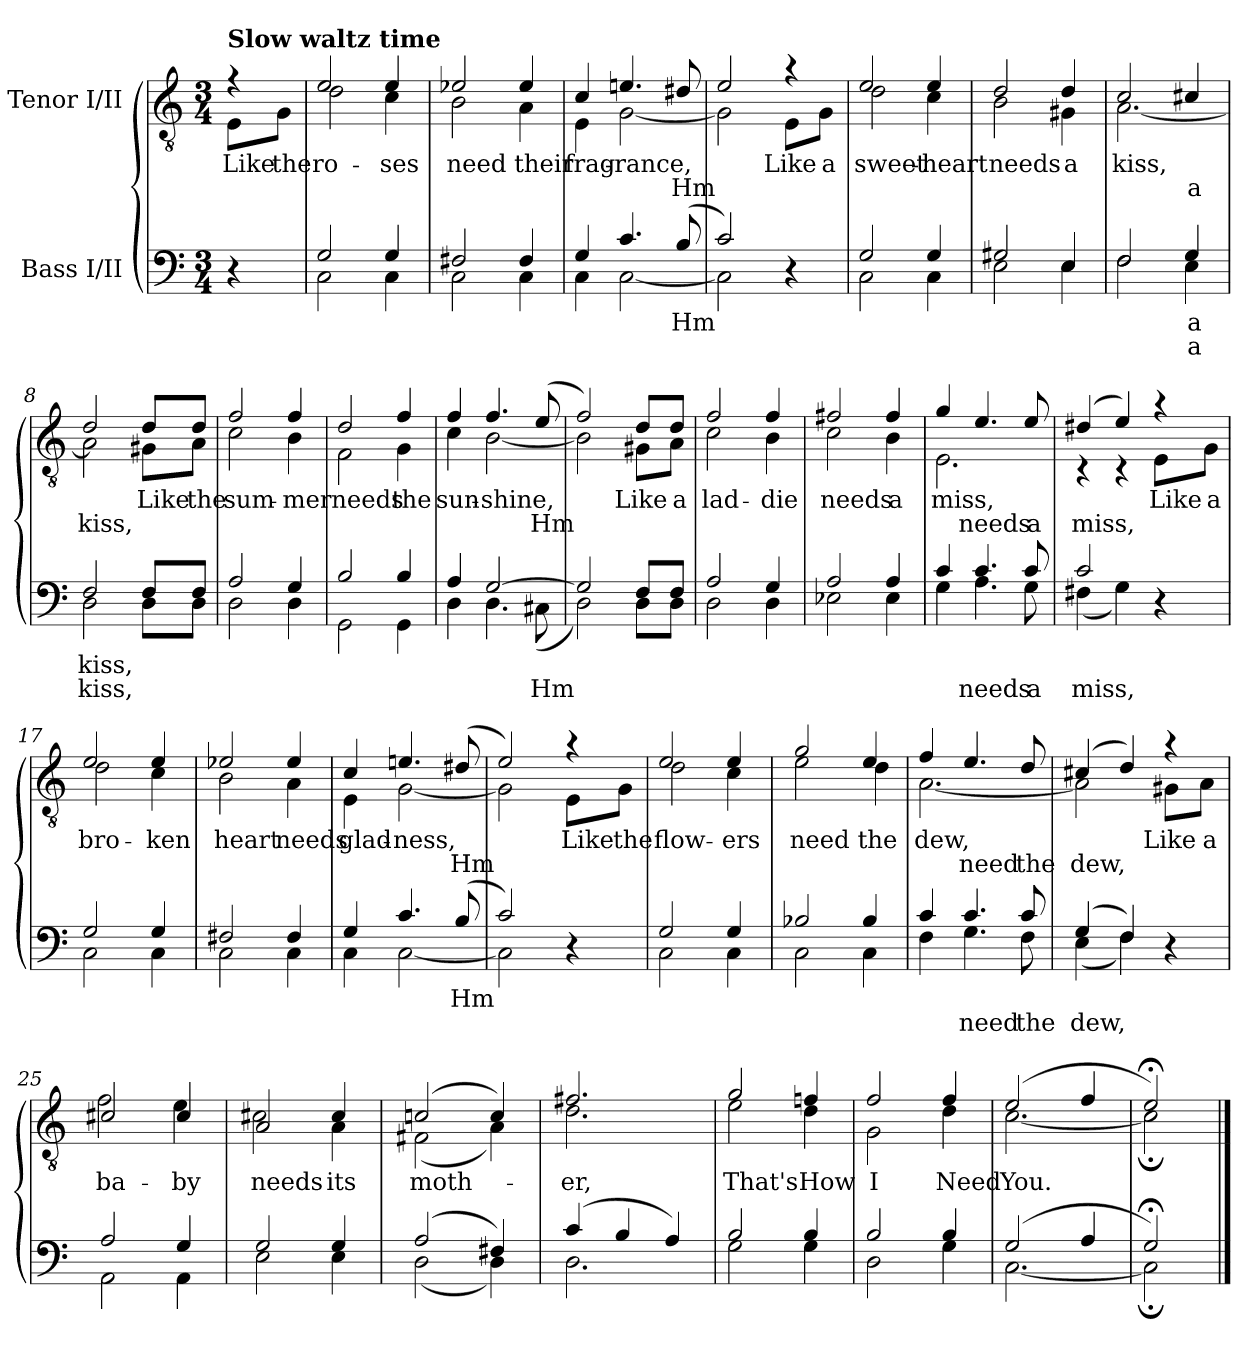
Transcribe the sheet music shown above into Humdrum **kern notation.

**kern	**text	**text	**kern	**text	**text
*part2	*part2	*part2	*part1	*part1	*part1
*staff2	*staff2	*staff2	*staff1	*staff1	*staff1
*I"Bass I/II	*	*	*I"Tenor I/II	*	*
*clefF4	*	*	*clefGv2	*	*
*k[]	*	*	*k[]	*	*
*M3/4	*	*	*M3/4	*	*
=	=	=	=	=	=
*	*	*	*^	*	*
!	!	!	!LO:TX:a:B:t=Slow waltz time	!	!	!
!	!	!	!	!	!LO:LY:b	!
4r	.	.	4rf	8E\L	Like	.
!	!	!	!	!	!LO:LY:b	!
.	.	.	.	8G\J	the	.
=1	=1	=1	=1	=1	=1	=1
*^	*	*	*	*	*	*
!	!	!	!	!	!	!LO:LY:b	!
2G/	2C\	.	.	2e/	2d\	ro-	.
!	!	!	!	!	!	!LO:LY:b	!
4G/	4C\	.	.	4e/	4c\	-ses	.
=2	=2	=2	=2	=2	=2	=2	=2
!	!	!	!	!	!	!LO:LY:b	!
2F#X/	2C\	.	.	2e-X/	2B\	need	.
!	!	!	!	!	!	!LO:LY:b	!
4F#/	4C\	.	.	4e-/	4A\	their	.
=3	=3	=3	=3	=3	=3	=3	=3
!	!	!	!	!	!	!LO:LY:b	!
4G/	4C\	.	.	4c/	4E\	frag-	.
!	!	!	!	!	!	!LO:LY:b	!
4.c/	[2C\	.	.	4.en/	[2G\	-rance,	.
!	!	!LO:LY:b	!	!	!	!	!LO:LY:b
(>8B/	.	Hm	.	8d#X/	.	.	Hm
=4	=4	=4	=4	=4	=4	=4	=4
2c/)	2C\]	.	.	2e/	2G\]	.	.
!	!	!	!	!	!	!LO:LY:b	!
4r	4ryy	.	.	4ra	8E\L	Like	.
!	!	!	!	!	!	!LO:LY:b	!
.	.	.	.	.	8G\J	a	.
=5	=5	=5	=5	=5	=5	=5	=5
!	!	!	!	!	!	!LO:LY:b	!
2G/	2C\	.	.	2e/	2d\	sweet-	.
!	!	!	!	!	!	!LO:LY:b	!
4G/	4C\	.	.	4e/	4c\	-heart	.
=6	=6	=6	=6	=6	=6	=6	=6
!	!	!	!	!	!	!LO:LY:b	!
2G#X/	2E\	.	.	2d/	2B\	needs	.
!	!	!	!	!	!	!LO:LY:b	!
4E/	4E\	.	.	4d/	4G#X\	a	.
!!LO:LB:g=z	!!
=7	=7	=7	=7	=7	=7	=7	=7
!	!	!	!	!	!	!LO:LY:b	!
2F/	2F\	.	.	2c/	[2.A\	kiss,	.
!	!	!LO:LY:b	!LO:LY:b	!	!	!	!LO:LY:b
4G/	4E\	a	a	4c#X/	.	.	a
=8	=8	=8	=8	=8	=8	=8	=8
!	!	!LO:LY:b	!LO:LY:b	!	!	!	!LO:LY:b
2F/	2D\	kiss,	kiss,	2d/	2A\]	.	kiss,
!	!	!	!	!	!	!LO:LY:b	!
8F/L	8D\L	.	.	8d/L	8G#X\L	Like	.
!	!	!	!	!	!	!LO:LY:b	!
8F/J	8D\J	.	.	8d/J	8A\J	the	.
=9	=9	=9	=9	=9	=9	=9	=9
!	!	!	!	!	!	!LO:LY:b	!
2A/	2D\	.	.	2f/	2c\	sum-	.
!	!	!	!	!	!	!LO:LY:b	!
4G/	4D\	.	.	4f/	4B\	-mer	.
=10	=10	=10	=10	=10	=10	=10	=10
!	!	!	!	!	!	!LO:LY:b	!
2B/	2GG\	.	.	2d/	2F\	needs	.
!	!	!	!	!	!	!LO:LY:b	!
4B/	4GG\	.	.	4f/	4G\	the	.
=11	=11	=11	=11	=11	=11	=11	=11
!	!	!	!	!	!	!LO:LY:b	!
4A/	4D\	.	.	4f/	4c\	sun-	.
!	!	!	!	!	!	!LO:LY:b	!
[2G/	4.D\	.	.	4.f/	[2B\	-shine,	.
!	!	!	!LO:LY:b	!	!	!	!LO:LY:b
.	(<8C#X\	.	Hm	(>8e/	.	.	Hm
=12	=12	=12	=12	=12	=12	=12	=12
2G/]	2D\)	.	.	2f/)	2B\]	.	.
!	!	!	!	!	!	!LO:LY:b	!
8F/L	8D\L	.	.	8d/L	8G#X\L	Like	.
!	!	!	!	!	!	!LO:LY:b	!
8F/J	8D\J	.	.	8d/J	8A\J	a	.
!!LO:LB:g=z	!!
=13	=13	=13	=13	=13	=13	=13	=13
!	!	!	!	!	!	!LO:LY:b	!
2A/	2D\	.	.	2f/	2c\	lad-	.
!	!	!	!	!	!	!LO:LY:b	!
4G/	4D\	.	.	4f/	4B\	-die	.
=14	=14	=14	=14	=14	=14	=14	=14
!	!	!	!	!	!	!LO:LY:b	!
2A/	2E-X\	.	.	2f#X/	2c\	needs	.
!	!	!	!	!	!	!LO:LY:b	!
4A/	4E-\	.	.	4f#/	4B\	a	.
=15	=15	=15	=15	=15	=15	=15	=15
!	!	!	!	!	!	!LO:LY:b	!
4c/	4G\	.	.	4g/	2.E\	miss,	.
!	!	!LO:LY:b	!	!	!	!	!
!	!	!	!LO:LY:b	!	!	!	!LO:LY:b
4.c/	4.A\	.	needs	4.e/	.	.	needs
!	!	!LO:LY:b	!	!	!	!	!
!	!	!	!LO:LY:b	!	!	!	!LO:LY:b
8c/	8G\	.	a	8e/	.	.	a
=16	=16	=16	=16	=16	=16	=16	=16
!	!	!LO:LY:b	!	!	!	!	!
!	!	!	!LO:LY:b	!	!	!	!LO:LY:b
2c/	(<4F#X\	.	miss,	(>4d#X/	4rC	.	miss,
.	4G\)	.	.	4e/)	4rC	.	.
!	!	!	!	!	!	!LO:LY:b	!
4r	4ryy	.	.	4ra	8E\L	Like	.
!	!	!	!	!	!	!LO:LY:b	!
.	.	.	.	.	8G\J	a	.
=17	=17	=17	=17	=17	=17	=17	=17
!	!	!	!	!	!	!LO:LY:b	!
2G/	2C\	.	.	2e/	2d\	bro-	.
!	!	!	!	!	!	!LO:LY:b	!
4G/	4C\	.	.	4e/	4c\	-ken	.
=18	=18	=18	=18	=18	=18	=18	=18
!	!	!	!	!	!	!LO:LY:b	!
2F#X/	2C\	.	.	2e-X/	2B\	heart	.
!	!	!	!	!	!	!LO:LY:b	!
4F#/	4C\	.	.	4e-/	4A\	needs	.
!!LO:LB:g=z	!!
=19	=19	=19	=19	=19	=19	=19	=19
!	!	!	!	!	!	!LO:LY:b	!
4G/	4C\	.	.	4c/	4E\	glad-	.
!	!	!	!	!	!	!LO:LY:b	!
4.c/	[2C\	.	.	4.en/	[2G\	-ness,	.
!	!	!LO:LY:b	!	!	!	!	!LO:LY:b
(>8B/	.	Hm	.	(>8d#X/	.	.	Hm
=20	=20	=20	=20	=20	=20	=20	=20
2c/)	2C\]	.	.	2e/)	2G\]	.	.
!	!	!	!	!	!	!LO:LY:b	!
4r	4ryy	.	.	4ra	8E\L	Like	.
!	!	!	!	!	!	!LO:LY:b	!
.	.	.	.	.	8G\J	the	.
=21	=21	=21	=21	=21	=21	=21	=21
!	!	!	!	!	!	!LO:LY:b	!
2G/	2C\	.	.	2e/	2d\	flow-	.
!	!	!	!	!	!	!LO:LY:b	!
4G/	4C\	.	.	4e/	4c\	-ers	.
=22	=22	=22	=22	=22	=22	=22	=22
!	!	!	!	!	!	!LO:LY:b	!
2B-X/	2C\	.	.	2g/	2e\	need	.
!	!	!	!	!	!	!LO:LY:b	!
4B-/	4C\	.	.	4e/	4d\	the	.
=23	=23	=23	=23	=23	=23	=23	=23
!	!	!	!	!	!	!LO:LY:b	!
4c/	4F\	.	.	4f/	[2.A\	dew,	.
!	!	!LO:LY:b	!	!	!	!	!
!	!	!	!LO:LY:b	!	!	!	!LO:LY:b
4.c/	4.G\	.	need	4.e/	.	.	need
!	!	!LO:LY:b	!	!	!	!	!
!	!	!	!LO:LY:b	!	!	!	!LO:LY:b
8c/	8F\	.	the	8d/	.	.	the
=24	=24	=24	=24	=24	=24	=24	=24
!	!	!LO:LY:b	!	!	!	!	!
!	!	!	!LO:LY:b	!	!	!	!LO:LY:b
(>4G/	(<4E\	.	dew,	(>4c#X/	2A\]	.	dew,
4F/)	4F\)	.	.	4d/)	.	.	.
!	!	!	!	!	!	!LO:LY:b	!
4r	4ryy	.	.	4ra	8G#X\L	Like	.
!	!	!	!	!	!	!LO:LY:b	!
.	.	.	.	.	8A\J	a	.
=25	=25	=25	=25	=25	=25	=25	=25
!	!	!	!	!	!	!LO:LY:b	!
2A/	2AA\	.	.	2c#X/	2f\	ba-	.
!	!	!	!	!	!	!LO:LY:b	!
4G/	4AA\	.	.	4c#/	4e\	-by	.
!!LO:PB:g=z	!!
=26	=26	=26	=26	=26	=26	=26	=26
!	!	!	!	!	!	!LO:LY:b	!
2G/	2E\	.	.	2A/	2c#X\	needs	.
!	!	!	!	!	!	!LO:LY:b	!
4G/	4E\	.	.	4c#/	4A\	its	.
=27	=27	=27	=27	=27	=27	=27	=27
!	!	!	!	!	!	!LO:LY:b	!
(>2A/	(<2D\	.	.	(>2cn/	(<2F#X\	moth-	.
4F#X/)	4D\)	.	.	4c/)	4A\)	.	.
=28	=28	=28	=28	=28	=28	=28	=28
!	!	!	!	!	!	!LO:LY:b	!
(>4c/	2.D\	.	.	2.f#X/	2.d\	-er,	.
4B/	.	.	.	.	.	.	.
4A/)	.	.	.	.	.	.	.
=29	=29	=29	=29	=29	=29	=29	=29
!	!	!	!	!	!	!LO:LY:b	!
2B/	2G\	.	.	2g/	2e\	That's	.
!	!	!	!	!	!	!LO:LY:b	!
4B/	4G\	.	.	4fn/	4d\	How	.
=30	=30	=30	=30	=30	=30	=30	=30
!	!	!	!	!	!	!LO:LY:b	!
2B/	2D\	.	.	2f/	2G\	I	.
!	!	!	!	!	!	!LO:LY:b	!
4B/	4G\	.	.	4f/	4d\	Need	.
=31	=31	=31	=31	=31	=31	=31	=31
!	!	!	!	!	!	!LO:LY:b	!
(>2G/	[2.C\	.	.	(>2e/	[2.c\	You.	.
4A/	.	.	.	4f/	.	.	.
=32	=32	=32	=32	=32	=32	=32	=32
2G;</)	2C;\]	.	.	2e;</)	2c;\]	.	.
*v	*v	*	*	*	*	*	*
*	*	*	*v	*v	*	*
==	==	==	==	==	==
*-	*-	*-	*-	*-	*-
